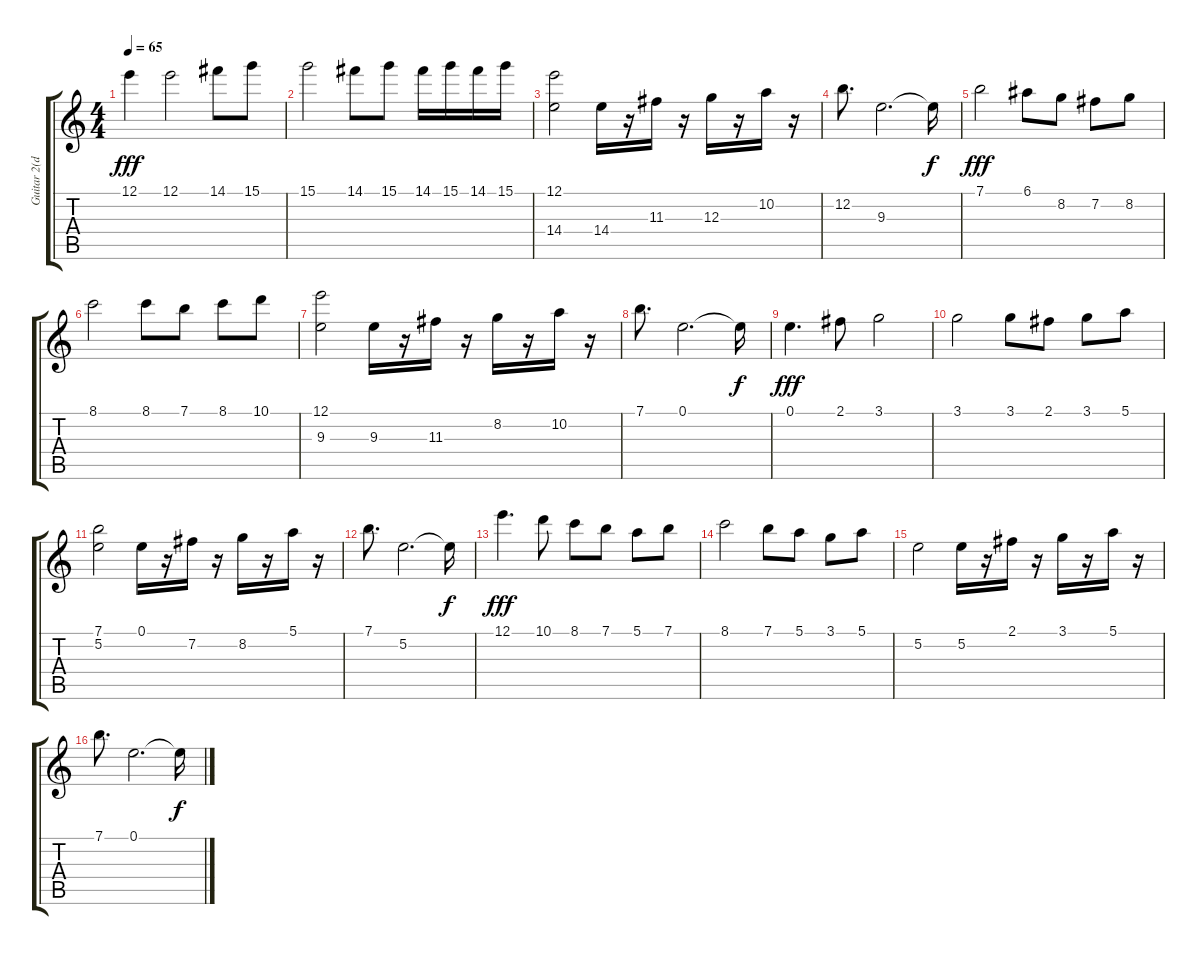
\track ("Guitar 2(distortion)" "Guitar 2(d") {instrument distortionguitar}
\staff {score tabs}
\tuning (E4 B3 G3 D3 A2 E2) {hide}
\ts (4 4)
\tempo 65
\clef g2
\ks c
12.1.4{dy fff} 12.1.2 14.1.8 15.1.8 |
15.1.2 14.1.8 15.1.8 14.1.16 15.1.16 14.1.16 15.1.16 |
(12.1 14.4).2 14.4.16 r.16 11.3.16 r.16 12.3.16 r.16 10.2.16 r.16 |
12.2.8{d} 9.3.2{d} 9.3{t}.16{dy f} |
7.1.2{dy fff} 6.1.8 8.2.8 7.2.8 8.2.8 |
8.1.2 8.1.8 7.1.8 8.1.8 10.1.8 |
(12.1 9.3).2 9.3.16 r.16 11.3.16 r.16 8.2.16 r.16 10.2.16 r.16 |
7.1.8{d} 0.1.2{d} 0.1{t}.16{dy f} |
0.1.4{d dy fff} 2.1.8 3.1.2 |
3.1.2 3.1.8 2.1.8 3.1.8 5.1.8 |
(7.1 5.2).2 0.1.16 r.16 7.2.16 r.16 8.2.16 r.16 5.1.16 r.16 |
7.1.8{d} 5.2.2{d} 5.2{t}.16{dy f} |
12.1.4{d dy fff} 10.1.8 8.1.8 7.1.8 5.1.8 7.1.8 |
8.1.2 7.1.8 5.1.8 3.1.8 5.1.8 |
5.2.2 5.2.16 r.16 2.1.16 r.16 3.1.16 r.16 5.1.16 r.16 |
7.1.8{d} 0.1.2{d} 0.1{t}.16{dy f}
